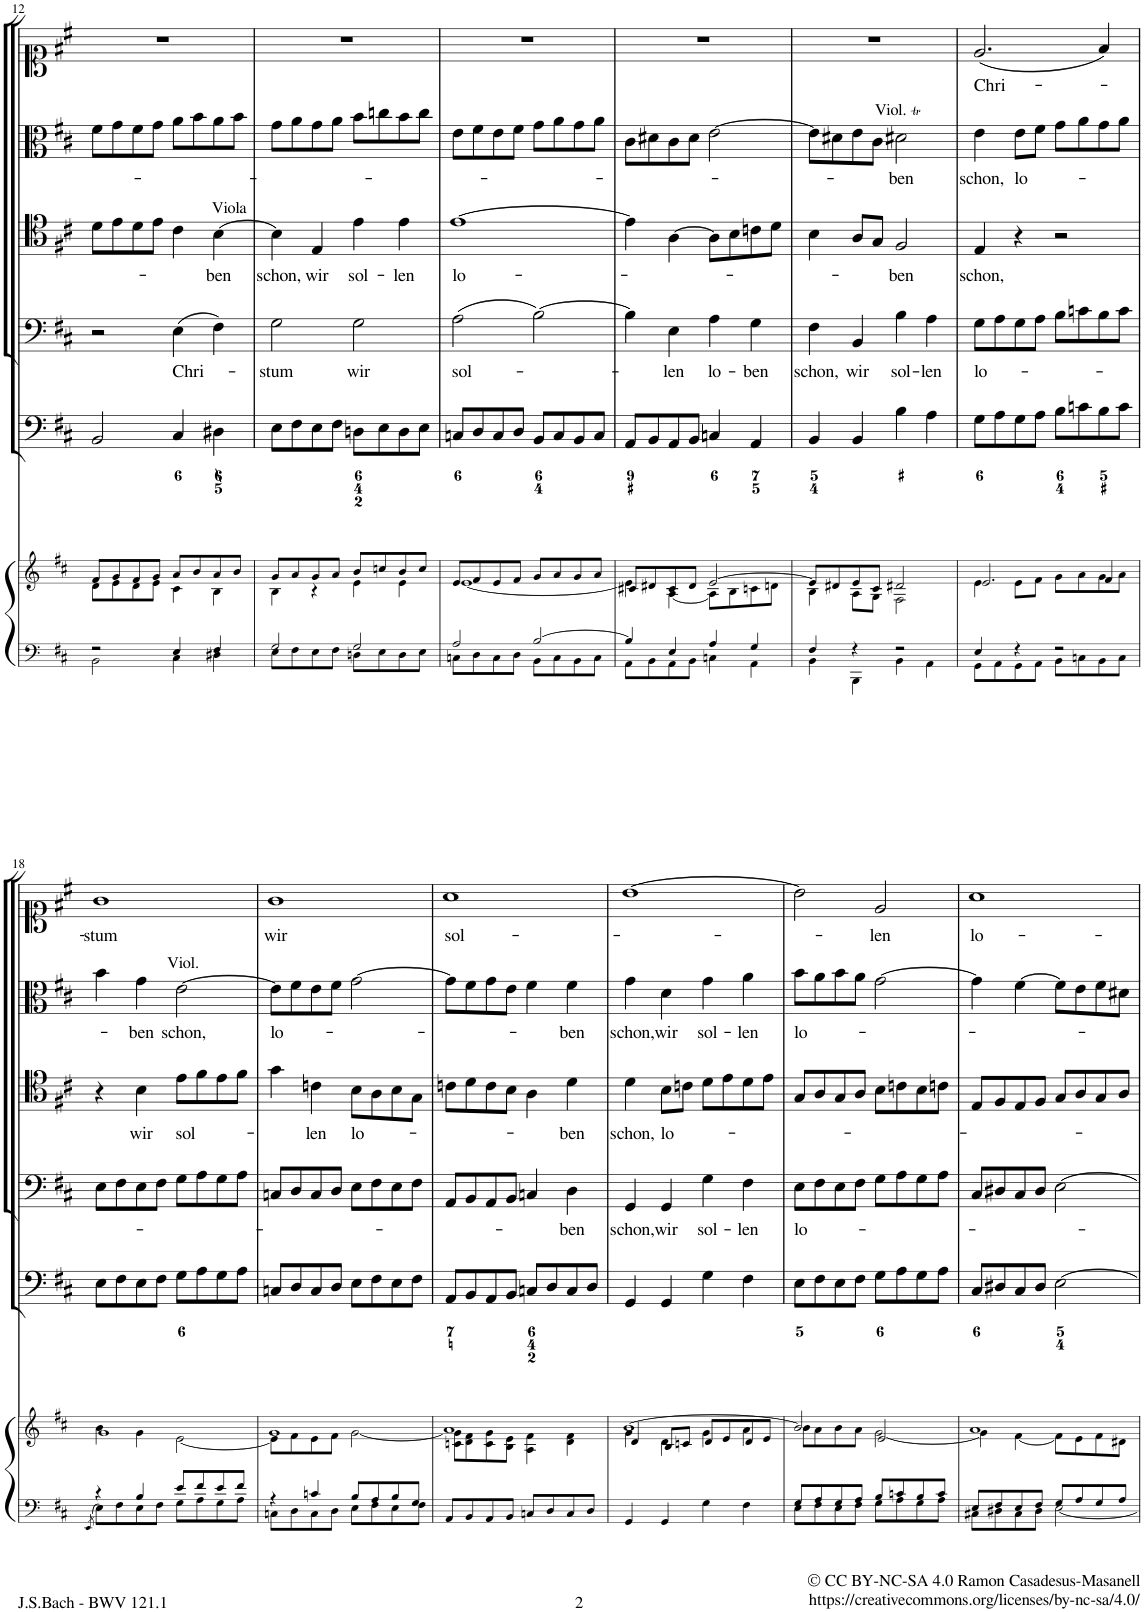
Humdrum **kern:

**kern	**kern	**kern	**kern	**text	**kern	**text	**kern	**text	**kern	**text
*part6	*part6	*part5	*part4	*part4	*part3	*part3	*part2	*part2	*part1	*part1
*staff7	*staff6	*staff5	*staff4	*staff4	*staff3	*staff3	*staff2	*staff2	*staff1	*staff1
*I"Piano reduction	*	*I"Continuo	*I"Basso  Trombone III. col Basso	*	*I"Tenore Trombone II, Viola col Tenore	*	*I"Alto Trombone I, Violino II.  coll' Alto	*	*I"Soprano Cornetto, Oboe d'amore, Violino I. col Soprano	*
*I'Pno	*	*	*	*	*	*	*	*	*	*
!!LO:PB:g=z
*clefF4	*clefG2	*clefF4	*clefF4	*	*clefC4	*	*clefC3	*	*clefC1	*
*k[f#c#]	*k[f#c#]	*k[f#c#]	*k[f#c#]	*	*k[f#c#]	*	*k[f#c#]	*	*k[f#c#]	*
*M2/2	*M2/2	*M2/2	*M2/2	*	*M2/2	*	*M2/2	*	*M2/2	*
*met(c|)	*met(c|)	*met(c|)	*met(c|)	*	*met(c|)	*	*met(c|)	*	*met(c|)	*
=12	=12	=12	=12	=12	=12	=12	=12	=12	=12	=12
*^	*^	*	*	*	*	*	*	*	*	*
2r	2BB\	8f#/L	8d\L	2BB/	2r	.	8d\L	.	8f#\L	.	1r	.
.	.	8g/	8e\	.	.	.	8e\	.	8g\	.	.	.
.	.	8f#/	8d\	.	.	.	8d\	.	8f#\	.	.	.
.	.	8g/J	8e\J	.	.	.	8e\J	.	8g\J	.	.	.
!	!	!	!	!	!	!LO:LY:b	!	!	!	!	!	!
4E/	4C#\	8a/L	4c#\	4C#/	(4E\	Chri-	4c#\	.	8a\L	.	.	.
.	.	8b/	.	.	.	.	.	.	8b\	.	.	.
!	!	!	!	!	!	!	!LO:TX:a:t=Viola	!	!	!	!	!
!	!	!	!	!	!	!	!	!LO:LY:b	!	!	!	!
4F#/	4D#X\	8a/	4B\	4D#X\	4F#\)	.	[4B\	-ben	8a\	.	.	.
.	.	8b/J	.	.	.	.	.	.	8b\J	.	.	.
=13	=13	=13	=13	=13	=13	=13	=13	=13	=13	=13	=13	=13
!	!	!	!	!	!	!LO:LY:b	!	!LO:LY:b	!	!	!	!
2G/	8E\L	8g/L	4B\	8E\L	2G\	-stum	4B\]	schon,	8g\L	.	1r	.
.	8F#\	8a/	.	8F#\	.	.	.	.	8a\	.	.	.
!	!	!	!	!	!	!	!	!LO:LY:b	!	!	!	!
.	8E\	8g/	4r	8E\	.	.	4E/	wir	8g\	.	.	.
.	8F#\J	8a/J	.	8F#\J	.	.	.	.	8a\J	.	.	.
!	!	!	!	!	!	!LO:LY:b	!	!LO:LY:b	!	!	!	!
2G/	8Dn\L	8b/L	4e\	8Dn\L	2G\	wir	4e\	sol-	8b\L	.	.	.
.	8E\	8ccn/	.	8E\	.	.	.	.	8ccn\	.	.	.
!	!	!	!	!	!	!	!	!LO:LY:b	!	!	!	!
.	8D\	8b/	4e\	8D\	.	.	4e\	-len	8b\	.	.	.
.	8E\J	8cc/J	.	8E\J	.	.	.	.	8cc\J	.	.	.
=14	=14	=14	=14	=14	=14	=14	=14	=14	=14	=14	=14	=14
!	!	!	!	!	!	!LO:LY:b	!	!LO:LY:b	!	!	!	!
2A/	8Cn\L	8e/L	[1e	8Cn/L	(2A\	sol-	[1e	lo-	8e\L	.	1r	.
.	8D\	8f#/	.	8D/	.	.	.	.	8f#\	.	.	.
.	8C\	8e/	.	8C/	.	.	.	.	8e\	.	.	.
.	8D\J	8f#/J	.	8D/J	.	.	.	.	8f#\J	.	.	.
[2B/	8BB\L	8g/L	.	8BB/L	[2B\)	.	.	.	8g\L	.	.	.
.	8C\	8a/	.	8C/	.	.	.	.	8a\	.	.	.
.	8BB\	8g/	.	8BB/	.	.	.	.	8g\	.	.	.
.	8C\J	8a/J	.	8C/J	.	.	.	.	8a\J	.	.	.
=15	=15	=15	=15	=15	=15	=15	=15	=15	=15	=15	=15	=15
4B/]	8AA\L	8c#X/L	4e\]	8AA/L	4B\]	.	4e\]	.	8c#\L	.	1r	.
.	8BB\	8d#X/	.	8BB/	.	.	.	.	8d#X\	.	.	.
!	!	!	!	!	!	!LO:LY:b	!	!	!	!	!	!
4E/	8AA\	8c#/	[4A\	8AA/	4E\	-len	[4A\	.	8c#\	.	.	.
.	8BB\J	8d#/J	.	8BB/J	.	.	.	.	8d#\J	.	.	.
!	!	!	!	!	!	!LO:LY:b	!	!	!	!	!	!
4A/	4Cn\	[2e/	8A\L]	4Cn/	4A\	lo-	8A\L]	.	[2e\	.	.	.
.	.	.	8B\	.	.	.	8B\	.	.	.	.	.
!	!	!	!	!	!	!LO:LY:b	!	!	!	!	!	!
4G/	4AA\	.	8cn\	4AA/	4G\	-ben	8cn\	.	.	.	.	.
.	.	.	8dn\J	.	.	.	8d\J	.	.	.	.	.
=16	=16	=16	=16	=16	=16	=16	=16	=16	=16	=16	=16	=16
!	!	!	!	!	!	!LO:LY:b	!	!	!	!	!	!
4F#/	4BB\	8e/L]	4B\	4BB/	4F#\	schon,	4B\	.	8e\L]	.	1r	.
.	.	8d#X/	.	.	.	.	.	.	8d#X\	.	.	.
!	!	!	!	!	!	!LO:LY:b	!	!	!	!	!	!
4r	4BBB\	8e/	8A\L	4BB/	4BB/	wir	8A/L	.	8e\	.	.	.
.	.	8c#/J	8G\J	.	.	.	8G/J	.	8c#\J	.	.	.
!	!	!	!	!	!	!	!	!	!LO:TX:a:t=Viol.	!	!	!
!	!	!	!	!	!	!LO:LY:b	!	!LO:LY:b	!	!LO:LY:b	!	!
2r	4BB\	2d#X/	2F#\	4B\	4B\	sol-	2F#/	-ben	2d#X\	-ben	.	.
!	!	!	!	!	!	!LO:LY:b	!	!	!	!	!	!
.	4AA\	.	.	4A\	4A\	-len	.	.	.	.	.	.
=17	=17	=17	=17	=17	=17	=17	=17	=17	=17	=17	=17	=17
!	!	!	!	!	!	!LO:LY:b	!	!LO:LY:b	!	!LO:LY:b	!	!LO:LY:b
4E/	8GG\L	2.e/	4e\	8G\L	8G\L	lo-	4E/	schon,	4e\	schon,	(2.e/	Chri-
.	8AA\	.	.	8A\	8A\	.	.	.	.	.	.	.
!	!	!	!	!	!	!	!	!	!	!LO:LY:b	!	!
4r	8GG\	.	8e\L	8G\	8G\	.	4r	.	8e\L	lo-	.	.
.	8AA\J	.	8f#\J	8A\J	8A\J	.	.	.	8f#\J	.	.	.
2r	8BB\L	.	8g\L	8B\L	8B\L	.	2r	.	8g\L	.	.	.
.	8Cn\	.	8a\	8cn\	8cn\	.	.	.	8a\	.	.	.
.	8BB\	4f#/	8g\	8B\	8B\	.	.	.	8g\	.	4f#/)	.
.	8C\J	.	8a\J	8c\J	8c\J	.	.	.	8a\J	.	.	.
!!LO:LB:g=z
=18	=18	=18	=18	=18	=18	=18	=18	=18	=18	=18	=18	=18
.	8qEE/	.	.	.	.	.	.	.	.	.	.	.
!	!	!	!	!	!	!	!	!	!	!	!	!LO:LY:b
4r	8E\L	1g	4b\	8E\L	8E\L	.	4r	.	4b\	.	1g	-stum
.	8F#\	.	.	8F#\	8F#\	.	.	.	.	.	.	.
!	!	!	!	!	!	!	!	!LO:LY:b	!	!LO:LY:b	!	!
4B/	8E\	.	4g\	8E\	8E\	.	4B\	wir	4g\	-ben	.	.
.	8F#\J	.	.	8F#\J	8F#\J	.	.	.	.	.	.	.
!	!	!	!	!	!	!	!	!	!LO:TX:a:t=Viol.	!	!	!
!	!	!	!	!	!	!	!	!LO:LY:b	!	!LO:LY:b	!	!
8e/L	8G\L	.	[2e\	8G\L	8G\L	.	8e\L	sol-	[2e\	schon,	.	.
8f#/	8A\	.	.	8A\	8A\	.	8f#\	.	.	.	.	.
8e/	8G\	.	.	8G\	8G\	.	8e\	.	.	.	.	.
8f#/J	8A\J	.	.	8A\J	8A\J	.	8f#\J	.	.	.	.	.
=19	=19	=19	=19	=19	=19	=19	=19	=19	=19	=19	=19	=19
!	!	!	!	!	!	!	!	!	!	!LO:LY:b	!	!LO:LY:b
4r	8Cn\L	1g	8e\L]	8Cn/L	8Cn/L	.	4g\	.	8e\L]	lo-	1g	wir
.	8D\	.	8f#\	8D/	8D/	.	.	.	8f#\	.	.	.
!	!	!	!	!	!	!	!	!LO:LY:b	!	!	!	!
4cn/	8C\	.	8e\	8C/	8C/	.	4cn\	-len	8e\	.	.	.
.	8D\J	.	8f#\J	8D/J	8D/J	.	.	.	8f#\J	.	.	.
!	!	!	!	!	!	!	!	!LO:LY:b	!	!	!	!
8B/L	8E\L	.	[2g\	8E\L	8E\L	.	8B\L	lo-	[2g\	.	.	.
8A/	8F#\	.	.	8F#\	8F#\	.	8A\	.	.	.	.	.
8B/	8E\	.	.	8E\	8E\	.	8B\	.	.	.	.	.
8G/J	8F#\J	.	.	8F#\J	8F#\J	.	8G\J	.	.	.	.	.
=20	=20	=20	=20	=20	=20	=20	=20	=20	=20	=20	=20	=20
!	!	!	!	!	!	!	!	!	!	!	!	!LO:LY:b
*v	*v	*	*	*	*	*	*	*	*	*	*	*
8AA/L	1a	8cn\ 8g\]L	8AA/L	8AA/L	.	8cn\L	.	8g\L]	.	1a	sol-
8BB/	.	8d\ 8f#\	8BB/	8BB/	.	8d\	.	8f#\	.	.	.
8AA/	.	8c\ 8g\	8AA/	8AA/	.	8c\	.	8g\	.	.	.
8BB/J	.	8B\ 8e\J	8BB/J	8BB/J	.	8B\J	.	8e\J	.	.	.
8Cn/L	.	4A\ 4f#\	8Cn/L	4Cn/	.	4A\	.	4f#\	.	.	.
8D/	.	.	8D/	.	.	.	.	.	.	.	.
!	!	!	!	!	!LO:LY:b	!	!LO:LY:b	!	!LO:LY:b	!	!
8C/	.	4d\ 4f#\	8C/	4D\	-ben	4d\	-ben	4f#\	-ben	.	.
8D/J	.	.	8D/J	.	.	.	.	.	.	.	.
=21	=21	=21	=21	=21	=21	=21	=21	=21	=21	=21	=21
*	*	*^	*	*	*	*	*	*	*	*	*
!	!	!	!	!	!	!LO:LY:b	!	!LO:LY:b	!	!LO:LY:b	!	!
4GG/	[1b	4g\	4d/	4GG/	4GG/	schon,	4d\	schon,	4g\	schon,	[1b	.
!	!	!	!	!	!	!LO:LY:b	!	!LO:LY:b	!	!LO:LY:b	!	!
4GG/	.	4d\	8B/L	4GG/	4GG/	wir	8B\L	lo-	4d\	wir	.	.
.	.	.	8cn/J	.	.	.	8cn\J	.	.	.	.	.
!	!	!	!	!	!	!LO:LY:b	!	!	!	!LO:LY:b	!	!
4G\	.	4g\	8d/L	4G\	4G\	sol-	8d\L	.	4g\	sol-	.	.
.	.	.	8e/	.	.	.	8e\	.	.	.	.	.
!	!	!	!	!	!	!LO:LY:b	!	!	!	!LO:LY:b	!	!
4F#\	.	4a\	8d/	4F#\	4F#\	-len	8d\	.	4a\	-len	.	.
.	.	.	8e/J	.	.	.	8e\J	.	.	.	.	.
=22	=22	=22	=22	=22	=22	=22	=22	=22	=22	=22	=22	=22
*^	*	*	*	*	*	*	*	*	*	*	*	*
!	!	!	!	!	!	!	!LO:LY:b	!	!	!	!LO:LY:b	!	!
*	*	*	*v	*v	*	*	*	*	*	*	*	*	*
8G/L	8E\L	2b/]	8b\L	8E\L	8E\L	lo-	8G/L	.	8b\L	lo-	2b\]	.
8A/	8F#\	.	8a\	8F#\	8F#\	.	8A/	.	8a\	.	.	.
8G/	8E\	.	8b\	8E\	8E\	.	8G/	.	8b\	.	.	.
8A/J	8F#\J	.	8a\J	8F#\J	8F#\J	.	8A/J	.	8a\J	.	.	.
!	!	!	!	!	!	!	!	!	!	!	!	!LO:LY:b
8B/L	8G\L	2e/	[2g\	8G\L	8G\L	.	8B\L	.	[2g\	.	2e/	-len
8cn/	8A\	.	.	8A\	8A\	.	8cn\	.	.	.	.	.
8B/	8G\	.	.	8G\	8G\	.	8B\	.	.	.	.	.
8c/J	8A\J	.	.	8A\J	8A\J	.	8cn\J	.	.	.	.	.
=23	=23	=23	=23	=23	=23	=23	=23	=23	=23	=23	=23	=23
!	!	!	!	!	!	!	!	!	!	!	!	!LO:LY:b
8E/L	8C#X\L	1a	4g\]	8C#/L	8C#/L	.	8E/L	.	4g\]	.	1a	lo-
8F#/	8D#X\	.	.	8D#X/	8D#X/	.	8F#/	.	.	.	.	.
8E/	8C#\	.	[4f#\	8C#/	8C#/	.	8E/	.	[4f#\	.	.	.
8F#/J	8D#\J	.	.	8D#/J	8D#/J	.	8F#/J	.	.	.	.	.
8G/L	[2E\	.	8f#\L]	[2E\	[2E\	.	8G/L	.	8f#\L]	.	.	.
8A/	.	.	8e\	.	.	.	8A/	.	8e\	.	.	.
8G/	.	.	8f#\	.	.	.	8G/	.	8f#\	.	.	.
8A/J	.	.	8d#X\J	.	.	.	8A/J	.	8d#X\J	.	.	.
*v	*v	*	*	*	*	*	*	*	*	*	*	*
*	*v	*v	*	*	*	*	*	*	*	*	*
=	=	=	=	=	=	=	=	=	=	=
*-	*-	*-	*-	*-	*-	*-	*-	*-	*-	*-
